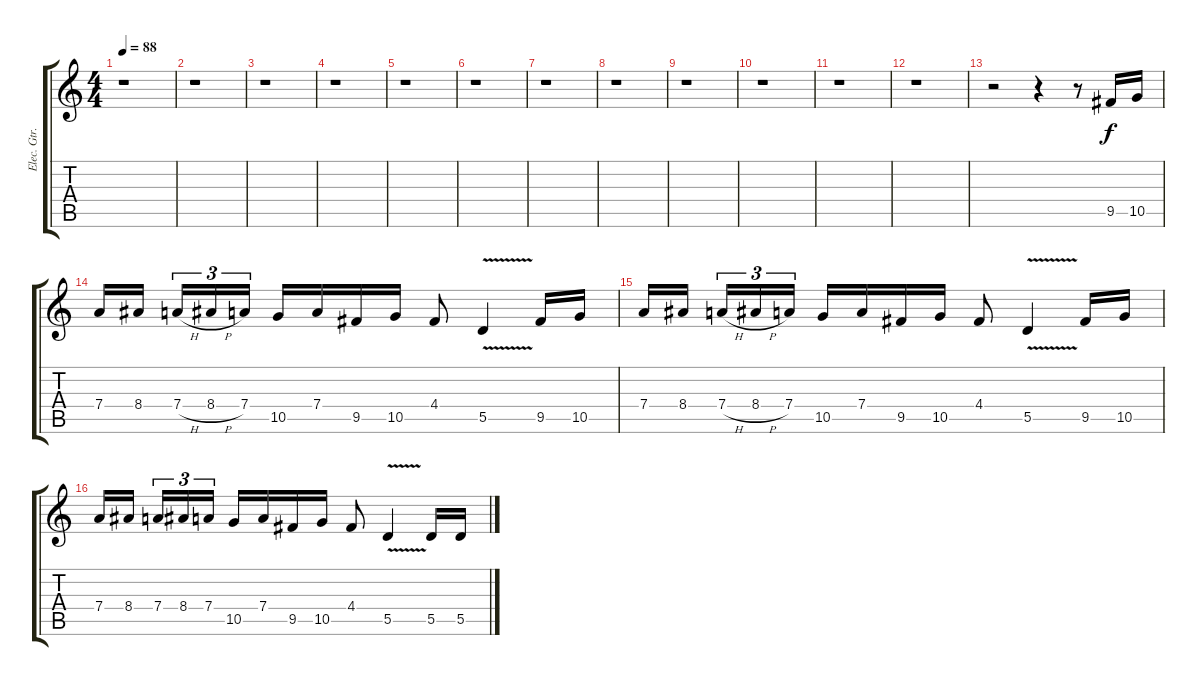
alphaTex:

\track ("Elec. Gtr. 3" "Elec. Gtr.") {instrument distortionguitar}
\staff {score tabs}
\tuning (E4 B3 G3 D3 A2 E2) {hide}
\ts (4 4)
\tempo 88
\clef g2
\ks c
r.1{dy f} |
r.1 |
r.1 |
r.1 |
r.1 |
r.1 |
r.1 |
r.1 |
r.1 |
r.1 |
r.1 |
r.1 |
r.2 r.4 r.8 9.5.16 10.5.16 |
7.4.16 8.4.16 7.4{h}.16{tu (3 2)} 8.4{h}.16{tu (3 2)} 7.4.16{tu (3 2)} 10.5.16 7.4.16 9.5.16 10.5.16 4.4.8 5.5{v}.4 9.5.16 10.5.16 |
7.4.16 8.4.16 7.4{h}.16{tu (3 2)} 8.4{h}.16{tu (3 2)} 7.4.16{tu (3 2)} 10.5.16 7.4.16 9.5.16 10.5.16 4.4.8 5.5{v}.4 9.5.16 10.5.16 |
7.4.16 8.4.16 7.4.16{tu (3 2)} 8.4.16{tu (3 2)} 7.4.16{tu (3 2)} 10.5.16 7.4.16 9.5.16 10.5.16 4.4.8 5.5{v}.4 5.5.16 5.5.16
